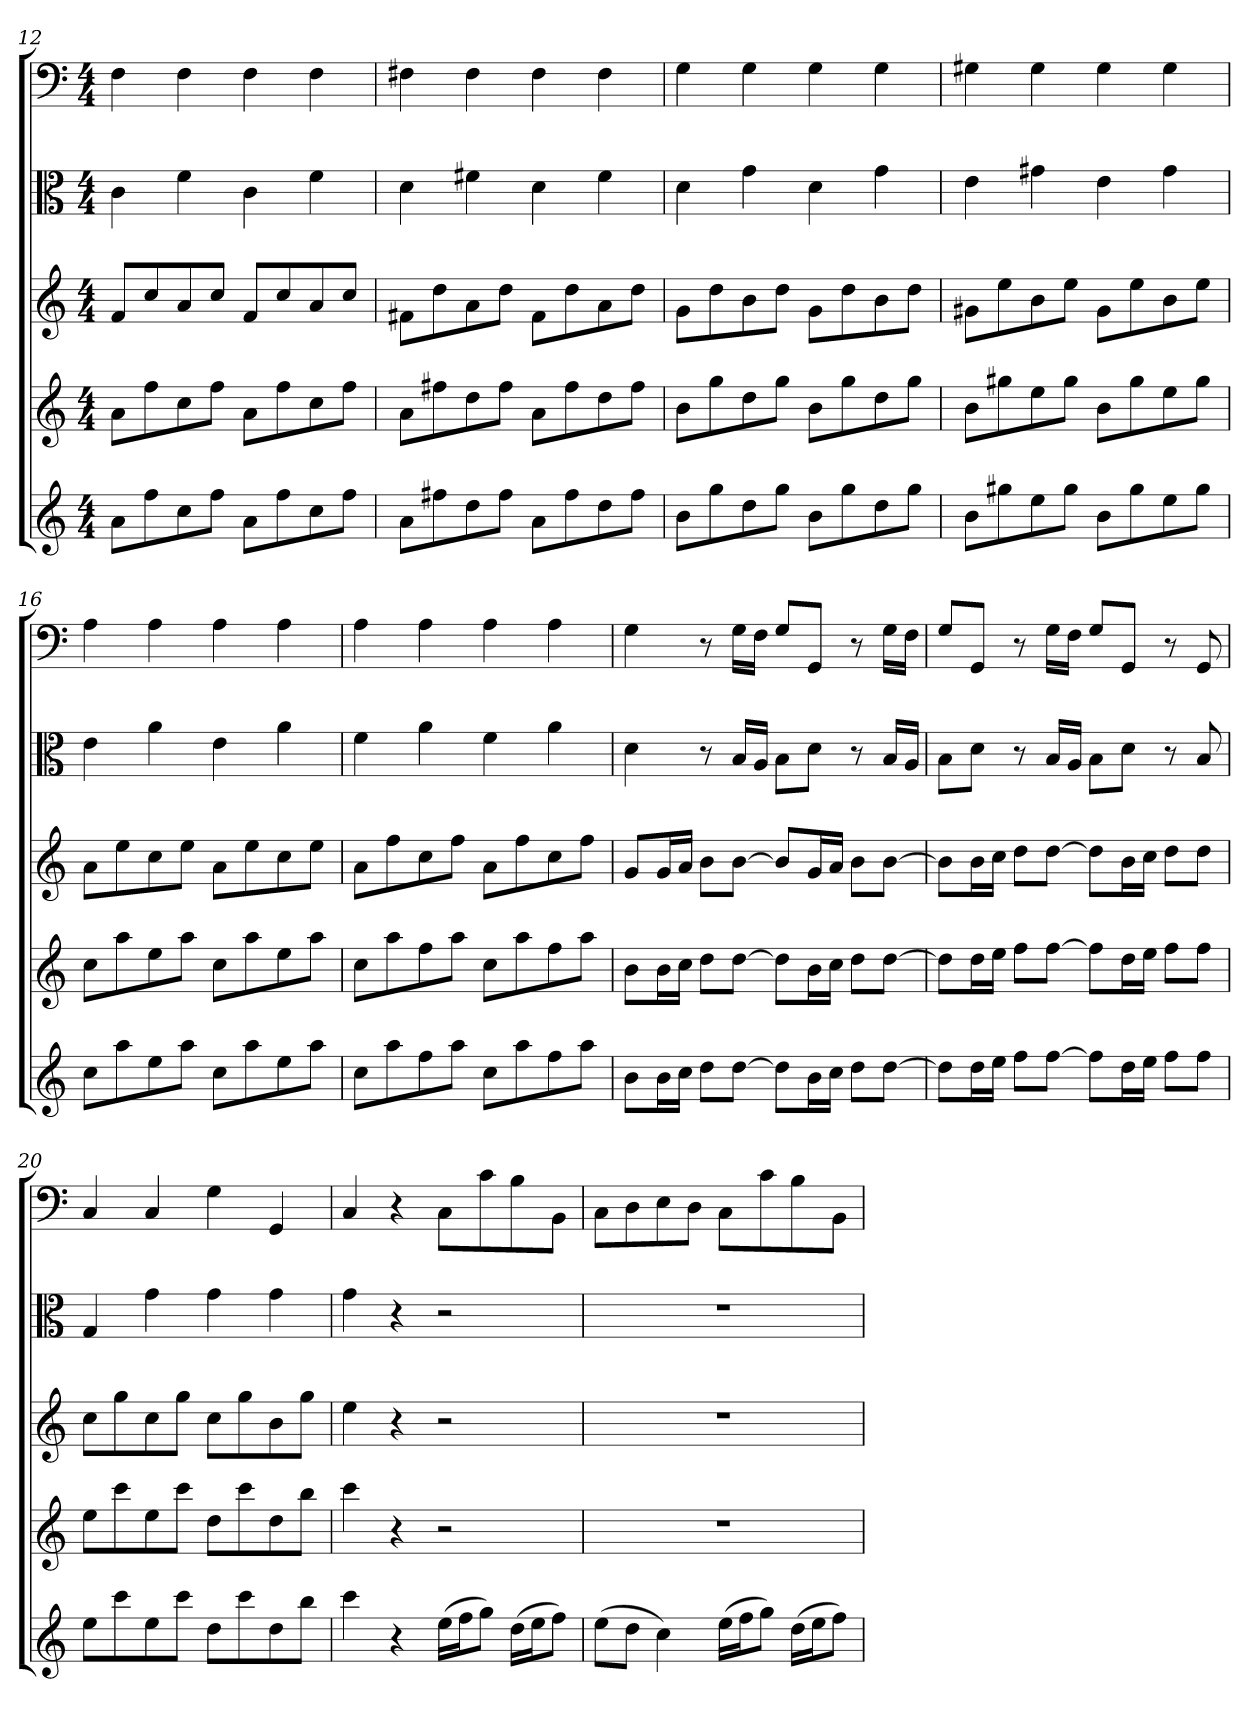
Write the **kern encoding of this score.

**kern	**kern	**kern	**kern	**kern
*part5	*part4	*part3	*part2	*part1
*staff5	*staff4	*staff3	*staff2	*staff1
*clefG2	*clefG2	*clefG2	*clefC3	*clefF4
*k[]	*k[]	*k[]	*k[]	*k[]
*C:	*C:	*C:	*C:	*C:
*M4/4	*M4/4	*M4/4	*M4/4	*M4/4
=12	=12	=12	=12	=12
8a\L	8a\L	8f/L	4c\	4F\
8ff\	8ff\	8cc/	.	.
8cc\	8cc\	8a/	4f\	4F\
8ff\J	8ff\J	8cc/J	.	.
8a\L	8a\L	8f/L	4c\	4F\
8ff\	8ff\	8cc/	.	.
8cc\	8cc\	8a/	4f\	4F\
8ff\J	8ff\J	8cc/J	.	.
=13	=13	=13	=13	=13
8a\L	8a\L	8f#X\L	4d\	4F#X\
8ff#X\	8ff#X\	8dd\	.	.
8dd\	8dd\	8a\	4f#X\	4F#\
8ff#\J	8ff#\J	8dd\J	.	.
8a\L	8a\L	8f#\L	4d\	4F#\
8ff#\	8ff#\	8dd\	.	.
8dd\	8dd\	8a\	4f#\	4F#\
8ff#\J	8ff#\J	8dd\J	.	.
=14	=14	=14	=14	=14
8b\L	8b\L	8g\L	4d\	4G\
8gg\	8gg\	8dd\	.	.
8dd\	8dd\	8b\	4g\	4G\
8gg\J	8gg\J	8dd\J	.	.
8b\L	8b\L	8g\L	4d\	4G\
8gg\	8gg\	8dd\	.	.
8dd\	8dd\	8b\	4g\	4G\
8gg\J	8gg\J	8dd\J	.	.
=15	=15	=15	=15	=15
8b\L	8b\L	8g#X\L	4e\	4G#X\
8gg#X\	8gg#X\	8ee\	.	.
8ee\	8ee\	8b\	4g#X\	4G#\
8gg#\J	8gg#\J	8ee\J	.	.
8b\L	8b\L	8g#\L	4e\	4G#\
8gg#\	8gg#\	8ee\	.	.
8ee\	8ee\	8b\	4g#\	4G#\
8gg#\J	8gg#\J	8ee\J	.	.
=16	=16	=16	=16	=16
8cc\L	8cc\L	8a\L	4e\	4A\
8aa\	8aa\	8ee\	.	.
8ee\	8ee\	8cc\	4a\	4A\
8aa\J	8aa\J	8ee\J	.	.
8cc\L	8cc\L	8a\L	4e\	4A\
8aa\	8aa\	8ee\	.	.
8ee\	8ee\	8cc\	4a\	4A\
8aa\J	8aa\J	8ee\J	.	.
=17	=17	=17	=17	=17
8cc\L	8cc\L	8a\L	4f\	4A\
8aa\	8aa\	8ff\	.	.
8ff\	8ff\	8cc\	4a\	4A\
8aa\J	8aa\J	8ff\J	.	.
8cc\L	8cc\L	8a\L	4f\	4A\
8aa\	8aa\	8ff\	.	.
8ff\	8ff\	8cc\	4a\	4A\
8aa\J	8aa\J	8ff\J	.	.
=18	=18	=18	=18	=18
8b\L	8b\L	8g/L	4d\	4G\
16b\L	16b\L	16g/L	.	.
16cc\JJ	16cc\JJ	16a/JJ	.	.
8dd\L	8dd\L	8b\L	8r	8r
[8dd\J	[8dd\J	[8b\J	16B/LL	16G\LL
.	.	.	16A/JJ	16F\JJ
8dd\L]	8dd\L]	8b/L]	8B\L	8G/L
16b\L	16b\L	16g/L	8d\J	8GG/J
16cc\JJ	16cc\JJ	16a/JJ	.	.
8dd\L	8dd\L	8b\L	8r	8r
[8dd\J	[8dd\J	[8b\J	16B/LL	16G\LL
.	.	.	16A/JJ	16F\JJ
=19	=19	=19	=19	=19
8dd\L]	8dd\L]	8b\L]	8B\L	8G/L
16dd\L	16dd\L	16b\L	8d\J	8GG/J
16ee\JJ	16ee\JJ	16cc\JJ	.	.
8ff\L	8ff\L	8dd\L	8r	8r
[8ff\J	[8ff\J	[8dd\J	16B/LL	16G\LL
.	.	.	16A/JJ	16F\JJ
8ff\L]	8ff\L]	8dd\L]	8B\L	8G/L
16dd\L	16dd\L	16b\L	8d\J	8GG/J
16ee\JJ	16ee\JJ	16cc\JJ	.	.
8ff\L	8ff\L	8dd\L	8r	8r
8ff\J	8ff\J	8dd\J	8B/	8GG/
=20	=20	=20	=20	=20
8ee\L	8ee\L	8cc\L	4G/	4C/
8ccc\	8ccc\	8gg\	.	.
8ee\	8ee\	8cc\	4g\	4C/
8ccc\J	8ccc\J	8gg\J	.	.
8dd\L	8dd\L	8cc\L	4g\	4G\
8ccc\	8ccc\	8gg\	.	.
8dd\	8dd\	8b\	4g\	4GG/
8bb\J	8bb\J	8gg\J	.	.
=21	=21	=21	=21	=21
4ccc\	4ccc\	4ee\	4g\	4C/
4r	4r	4r	4r	4r
(16ee\LL	2r	2r	2r	8C\L
16ff\J	.	.	.	.
8gg\J)	.	.	.	8c\
(16dd\LL	.	.	.	8B\
16ee\J	.	.	.	.
8ff\J)	.	.	.	8BB\J
=22	=22	=22	=22	=22
(8ee\L	1r	1r	1r	8C\L
8dd\J	.	.	.	8D\
4cc\)	.	.	.	8E\
.	.	.	.	8D\J
(16ee\LL	.	.	.	8C\L
16ff\J	.	.	.	.
8gg\J)	.	.	.	8c\
(16dd\LL	.	.	.	8B\
16ee\J	.	.	.	.
8ff\J)	.	.	.	8BB\J
=	=	=	=	=
*-	*-	*-	*-	*-
